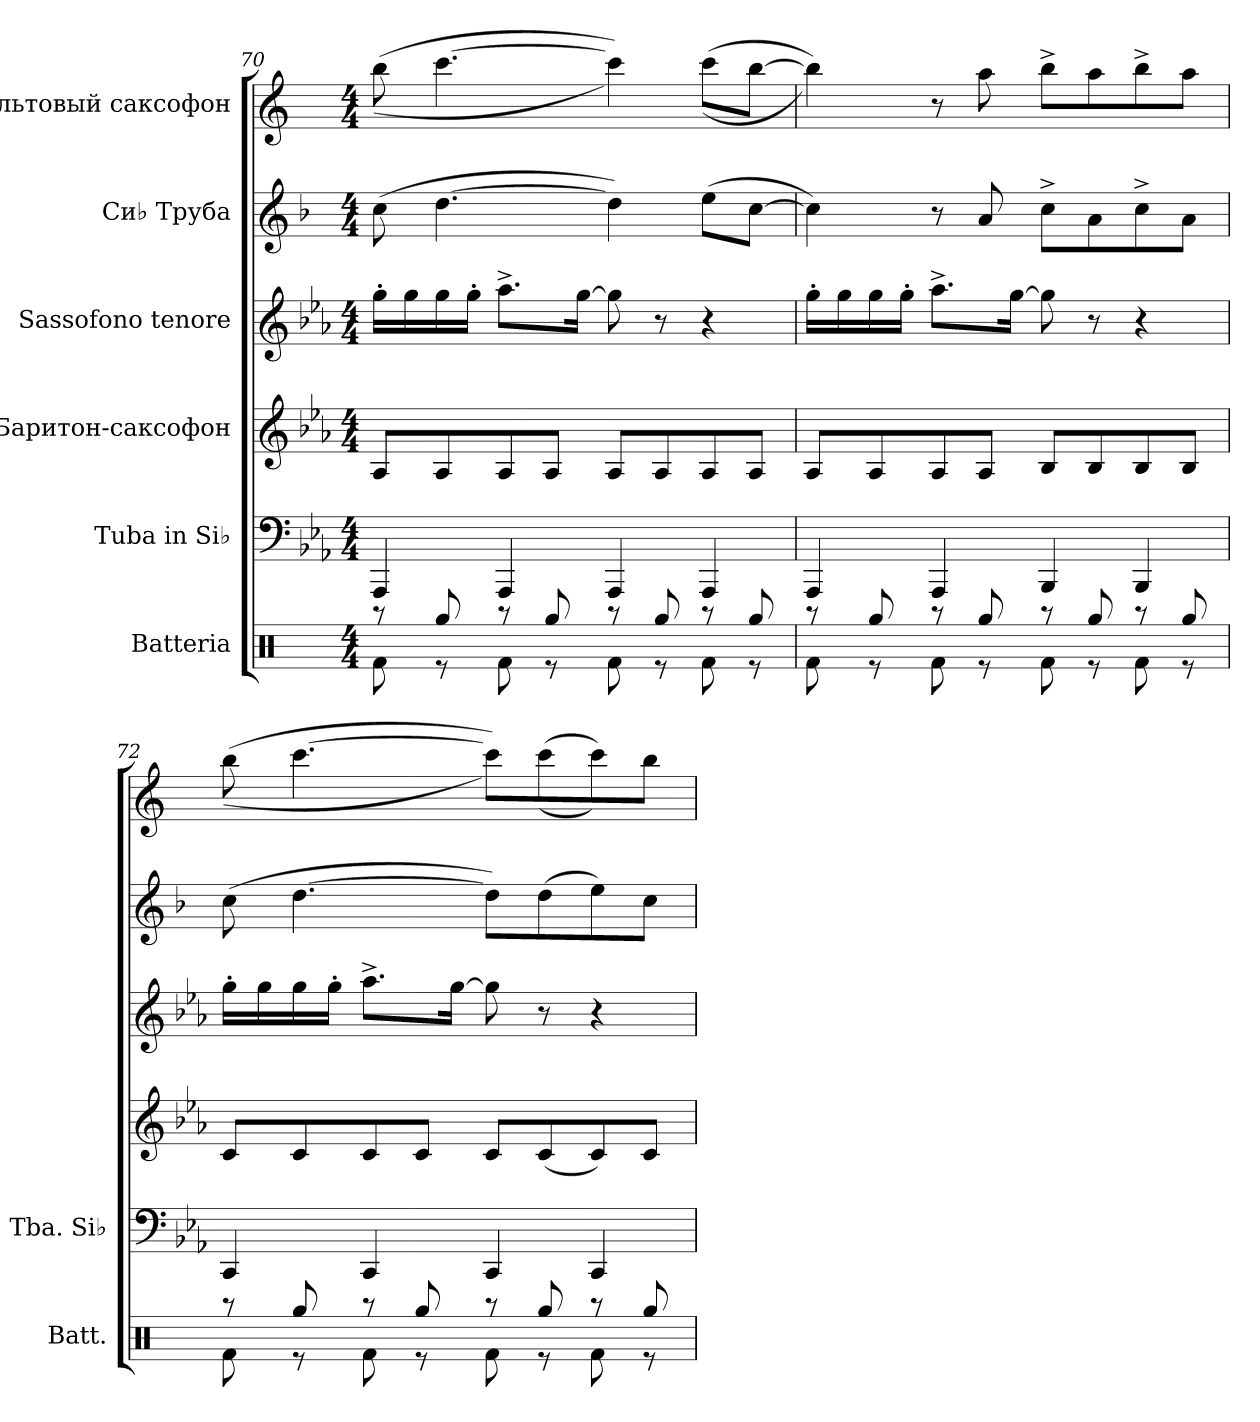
**kern	**kern	**kern	**kern	**kern	**kern
*part6	*part5	*part4	*part3	*part2	*part1
*staff6	*staff5	*staff4	*staff3	*staff2	*staff1
*I"Batteria	*I"Tuba in Si♭	*I"Баритон-саксофон	*I"Sassofono tenore	*I"Си♭ Труба	*I"Альтовый саксофон
*I'Batt.	*I'Tba. Si♭	*	*	*	*
!!LO:PB:g=z
*clefX	*clefF4	*clefG2	*clefG2	*clefG2	*clefG2
*	*	*ITrd12c21	*ITrd8c14	*ITrd1c2	*ITrd5c9
*k[]	*k[b-e-a-]	*k[b-e-a-]	*k[b-e-a-]	*k[b-e-a-]	*k[b-e-a-]
*M4/4	*M4/4	*M4/4	*M4/4	*M4/4	*M4/4
=70	=70	=70	=70	=70	=70
*^	*	*	*	*	*
8r	8Rf\	4AAA-/	8AA-/L	16g'\LL	(8b-\	((8dd\
.	.	.	.	16g\	.	.
8Rgg/	8r	.	8AA-/	16g\	[4.cc\	[4.ee-\
.	.	.	.	16g'\JJ	.	.
8r	8Rf\	4AAA-/	8AA-/	8.a-^\L	.	.
8Rgg/	8r	.	8AA-/J	.	.	.
.	.	.	.	[16g\Jk	.	.
8r	8Rf\	4AAA-/	8AA-/L	8g\]	4cc\])	4ee-\]))
8Rgg/	8r	.	8AA-/	8r	.	.
8r	8Rf\	4AAA-/	8AA-/	4r	(8dd\L	((8ee-\L
8Rgg/	8r	.	8AA-/J	.	[8b-\J	[8dd\J
=71	=71	=71	=71	=71	=71	=71
8r	8Rf\	4AAA-/	8AA-/L	16g'\LL	4b-\])	4dd\]))
.	.	.	.	16g\	.	.
8Rgg/	8r	.	8AA-/	16g\	.	.
.	.	.	.	16g'\JJ	.	.
8r	8Rf\	4AAA-/	8AA-/	8.a-^\L	8r	8r
8Rgg/	8r	.	8AA-/J	.	8g/	8cc\
.	.	.	.	[16g\Jk	.	.
8r	8Rf\	4BBB-/	8BB-/L	8g\]	8b-^\L	8dd^\L
8Rgg/	8r	.	8BB-/	8r	8g\	8cc\
8r	8Rf\	4BBB-/	8BB-/	4r	8b-^\	8dd^\
8Rgg/	8r	.	8BB-/J	.	8g\J	8cc\J
!!LO:LB:g=z
=72	=72	=72	=72	=72	=72	=72
8r	8Rf\	4CC/	8C/L	16g'\LL	(8b-\	((8dd\
.	.	.	.	16g\	.	.
8Rgg/	8r	.	8C/	16g\	[4.cc\	[4.ee-\
.	.	.	.	16g'\JJ	.	.
8r	8Rf\	4CC/	8C/	8.a-^\L	.	.
8Rgg/	8r	.	8C/J	.	.	.
.	.	.	.	[16g\Jk	.	.
8r	8Rf\	4CC/	8C/L	8g\]	8cc\L])	8ee-\L]))
8Rgg/	8r	.	(8C/	8r	(8cc\	((8ee-\
8r	8Rf\	4CC/	8C/)	4r	8dd\)	8ee-\))
8Rgg/	8r	.	8C/J	.	8b-\J	8dd\J
*v	*v	*	*	*	*	*
=	=	=	=	=	=
*-	*-	*-	*-	*-	*-
